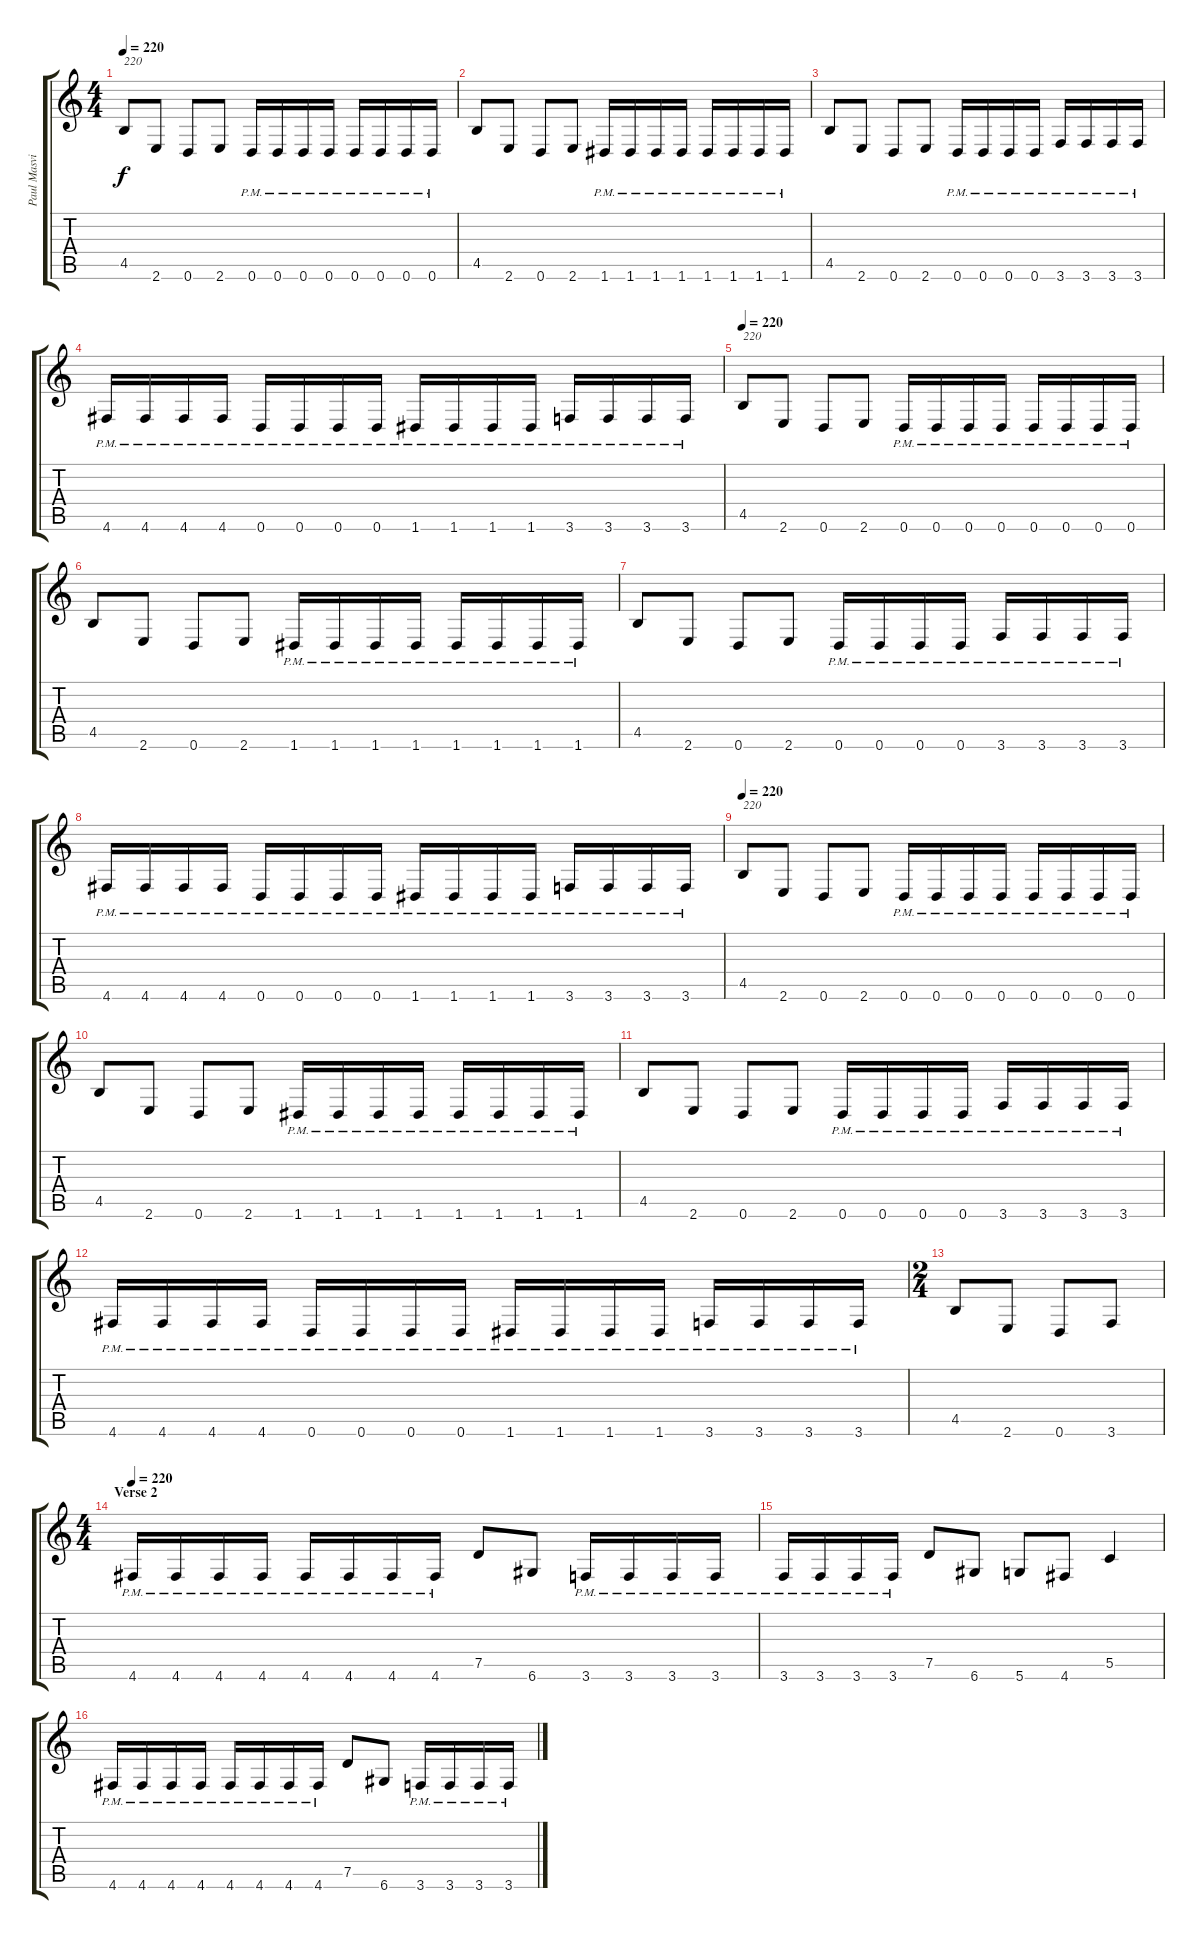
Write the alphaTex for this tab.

\track ("Paul Masvidal" "Paul Masvi") {instrument distortionguitar}
\staff {score tabs}
\tuning (D4 A3 F3 C3 G2 D2) {hide}
\ts (4 4)
\tempo 220
\clef g2
\ks c
4.5.8{txt "220" dy f} 2.6.8 0.6.8 2.6.8 0.6{pm}.16 0.6{pm}.16 0.6{pm}.16 0.6{pm}.16 0.6{pm}.16 0.6{pm}.16 0.6{pm}.16 0.6{pm}.16 |
4.5.8 2.6.8 0.6.8 2.6.8 1.6{pm}.16 1.6{pm}.16 1.6{pm}.16 1.6{pm}.16 1.6{pm}.16 1.6{pm}.16 1.6{pm}.16 1.6{pm}.16 |
4.5.8 2.6.8 0.6.8 2.6.8 0.6{pm}.16 0.6{pm}.16 0.6{pm}.16 0.6{pm}.16 3.6{pm}.16 3.6{pm}.16 3.6{pm}.16 3.6{pm}.16 |
4.6{pm}.16 4.6{pm}.16 4.6{pm}.16 4.6{pm}.16 0.6{pm}.16 0.6{pm}.16 0.6{pm}.16 0.6{pm}.16 1.6{pm}.16 1.6{pm}.16 1.6{pm}.16 1.6{pm}.16 3.6{pm}.16 3.6{pm}.16 3.6{pm}.16 3.6{pm}.16 |
\tempo 220
4.5.8{txt "220"} 2.6.8 0.6.8 2.6.8 0.6{pm}.16 0.6{pm}.16 0.6{pm}.16 0.6{pm}.16 0.6{pm}.16 0.6{pm}.16 0.6{pm}.16 0.6{pm}.16 |
4.5.8 2.6.8 0.6.8 2.6.8 1.6{pm}.16 1.6{pm}.16 1.6{pm}.16 1.6{pm}.16 1.6{pm}.16 1.6{pm}.16 1.6{pm}.16 1.6{pm}.16 |
4.5.8 2.6.8 0.6.8 2.6.8 0.6{pm}.16 0.6{pm}.16 0.6{pm}.16 0.6{pm}.16 3.6{pm}.16 3.6{pm}.16 3.6{pm}.16 3.6{pm}.16 |
4.6{pm}.16 4.6{pm}.16 4.6{pm}.16 4.6{pm}.16 0.6{pm}.16 0.6{pm}.16 0.6{pm}.16 0.6{pm}.16 1.6{pm}.16 1.6{pm}.16 1.6{pm}.16 1.6{pm}.16 3.6{pm}.16 3.6{pm}.16 3.6{pm}.16 3.6{pm}.16 |
\tempo 220
4.5.8{txt "220"} 2.6.8 0.6.8 2.6.8 0.6{pm}.16 0.6{pm}.16 0.6{pm}.16 0.6{pm}.16 0.6{pm}.16 0.6{pm}.16 0.6{pm}.16 0.6{pm}.16 |
4.5.8 2.6.8 0.6.8 2.6.8 1.6{pm}.16 1.6{pm}.16 1.6{pm}.16 1.6{pm}.16 1.6{pm}.16 1.6{pm}.16 1.6{pm}.16 1.6{pm}.16 |
4.5.8 2.6.8 0.6.8 2.6.8 0.6{pm}.16 0.6{pm}.16 0.6{pm}.16 0.6{pm}.16 3.6{pm}.16 3.6{pm}.16 3.6{pm}.16 3.6{pm}.16 |
4.6{pm}.16 4.6{pm}.16 4.6{pm}.16 4.6{pm}.16 0.6{pm}.16 0.6{pm}.16 0.6{pm}.16 0.6{pm}.16 1.6{pm}.16 1.6{pm}.16 1.6{pm}.16 1.6{pm}.16 3.6{pm}.16 3.6{pm}.16 3.6{pm}.16 3.6{pm}.16 |
\ts (2 4)
4.5.8 2.6.8 0.6.8 3.6.8 |
\ts (4 4)
\section ("" "Verse 2")
\tempo 220
4.6{pm}.16 4.6{pm}.16 4.6{pm}.16 4.6{pm}.16 4.6{pm}.16 4.6{pm}.16 4.6{pm}.16 4.6{pm}.16 7.5.8 6.6.8 3.6{pm}.16 3.6{pm}.16 3.6{pm}.16 3.6{pm}.16 |
3.6{pm}.16 3.6{pm}.16 3.6{pm}.16 3.6{pm}.16 7.5.8 6.6.8 5.6.8 4.6.8 5.5.4 |
4.6{pm}.16 4.6{pm}.16 4.6{pm}.16 4.6{pm}.16 4.6{pm}.16 4.6{pm}.16 4.6{pm}.16 4.6{pm}.16 7.5.8 6.6.8 3.6{pm}.16 3.6{pm}.16 3.6{pm}.16 3.6{pm}.16
